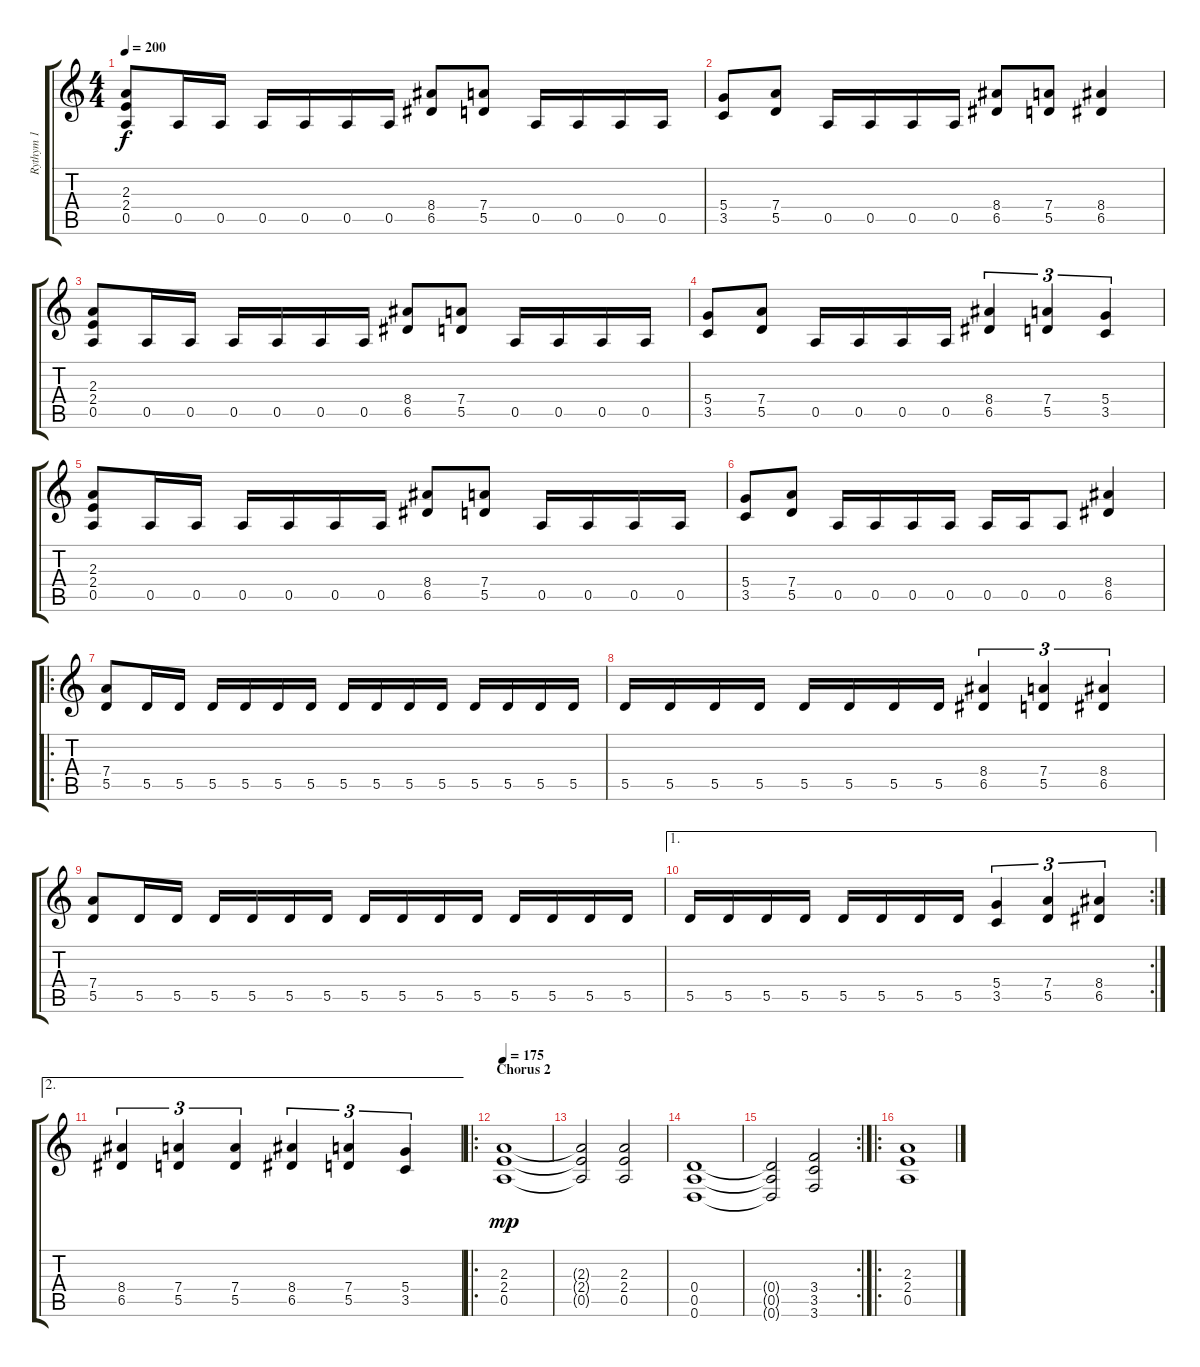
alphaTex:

\track ("Rythym 1" "Rythym 1") {instrument distortionguitar}
\staff {score tabs}
\tuning (E4 B3 G3 D3 A2 D2) {hide}
\ts (4 4)
\tempo 200
\clef g2
\ks c
(2.3 2.4 0.5).8{dy f} 0.5.16 0.5.16 0.5.16 0.5.16 0.5.16 0.5.16 (8.4 6.5).8 (7.4 5.5).8 0.5.16 0.5.16 0.5.16 0.5.16 |
(5.4 3.5).8 (7.4 5.5).8 0.5.16 0.5.16 0.5.16 0.5.16 (8.4 6.5).8 (7.4 5.5).8 (8.4 6.5).4 |
(2.3 2.4 0.5).8 0.5.16 0.5.16 0.5.16 0.5.16 0.5.16 0.5.16 (8.4 6.5).8 (7.4 5.5).8 0.5.16 0.5.16 0.5.16 0.5.16 |
(5.4 3.5).8 (7.4 5.5).8 0.5.16 0.5.16 0.5.16 0.5.16 (8.4 6.5).4{tu (3 2)} (7.4 5.5).4{tu (3 2)} (5.4 3.5).4{tu (3 2)} |
(2.3 2.4 0.5).8 0.5.16 0.5.16 0.5.16 0.5.16 0.5.16 0.5.16 (8.4 6.5).8 (7.4 5.5).8 0.5.16 0.5.16 0.5.16 0.5.16 |
(5.4 3.5).8 (7.4 5.5).8 0.5.16 0.5.16 0.5.16 0.5.16 0.5.16 0.5.16 0.5.8 (8.4 6.5).4 |
\ro
(7.4 5.5).8 5.5.16 5.5.16 5.5.16 5.5.16 5.5.16 5.5.16 5.5.16 5.5.16 5.5.16 5.5.16 5.5.16 5.5.16 5.5.16 5.5.16 |
5.5.16 5.5.16 5.5.16 5.5.16 5.5.16 5.5.16 5.5.16 5.5.16 (8.4 6.5).4{tu (3 2)} (7.4 5.5).4{tu (3 2)} (8.4 6.5).4{tu (3 2)} |
(7.4 5.5).8 5.5.16 5.5.16 5.5.16 5.5.16 5.5.16 5.5.16 5.5.16 5.5.16 5.5.16 5.5.16 5.5.16 5.5.16 5.5.16 5.5.16 |
\ae 1
\rc 2
5.5.16 5.5.16 5.5.16 5.5.16 5.5.16 5.5.16 5.5.16 5.5.16 (5.4 3.5).4{tu (3 2)} (7.4 5.5).4{tu (3 2)} (8.4 6.5).4{tu (3 2)} |
\ae 2
(8.4 6.5).4{tu (3 2)} (7.4 5.5).4{tu (3 2)} (7.4 5.5).4{tu (3 2)} (8.4 6.5).4{tu (3 2)} (7.4 5.5).4{tu (3 2)} (5.4 3.5).4{tu (3 2)} |
\ro
\section ("" "Chorus 2")
\tempo 175
(2.3 2.4 0.5).1{dy mp} |
(2.3{t} 2.4{t} 0.5{t}).2 (2.3 2.4 0.5).2 |
(0.4 0.5 0.6).1 |
\rc 2
(0.4{t} 0.5{t} 0.6{t}).2 (3.4 3.5 3.6).2 |
\ro
(2.3 2.4 0.5).1
